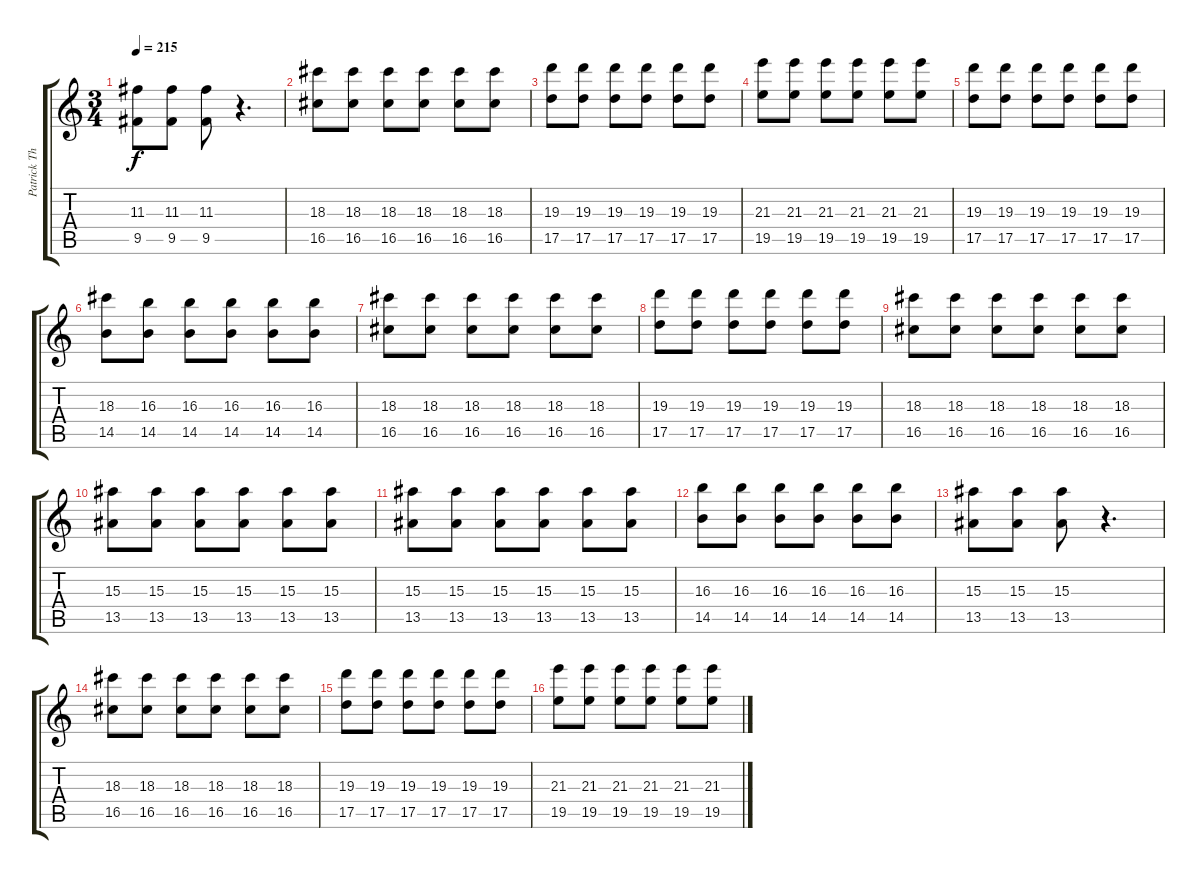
\track ("Patrick Thompson - Lead Guitar" "Patrick Th") {instrument distortionguitar}
\staff {score tabs}
\tuning (E4 B3 G3 D3 A2 D2) {hide}
\ts (3 4)
\tempo 215
\clef g2
\ks c
(11.3 9.5).8{dy f} (11.3 9.5).8 (11.3 9.5).8 r.4{d} |
(18.3 16.5).8 (18.3 16.5).8 (18.3 16.5).8 (18.3 16.5).8 (18.3 16.5).8 (18.3 16.5).8 |
(19.3 17.5).8 (19.3 17.5).8 (19.3 17.5).8 (19.3 17.5).8 (19.3 17.5).8 (19.3 17.5).8 |
(21.3 19.5).8 (21.3 19.5).8 (21.3 19.5).8 (21.3 19.5).8 (21.3 19.5).8 (21.3 19.5).8 |
(19.3 17.5).8 (19.3 17.5).8 (19.3 17.5).8 (19.3 17.5).8 (19.3 17.5).8 (19.3 17.5).8 |
(18.3 14.5).8 (16.3 14.5).8 (16.3 14.5).8 (16.3 14.5).8 (16.3 14.5).8 (16.3 14.5).8 |
(18.3 16.5).8 (18.3 16.5).8 (18.3 16.5).8 (18.3 16.5).8 (18.3 16.5).8 (18.3 16.5).8 |
(19.3 17.5).8 (19.3 17.5).8 (19.3 17.5).8 (19.3 17.5).8 (19.3 17.5).8 (19.3 17.5).8 |
(18.3 16.5).8 (18.3 16.5).8 (18.3 16.5).8 (18.3 16.5).8 (18.3 16.5).8 (18.3 16.5).8 |
(15.3 13.5).8 (15.3 13.5).8 (15.3 13.5).8 (15.3 13.5).8 (15.3 13.5).8 (15.3 13.5).8 |
(15.3 13.5).8 (15.3 13.5).8 (15.3 13.5).8 (15.3 13.5).8 (15.3 13.5).8 (15.3 13.5).8 |
(16.3 14.5).8 (16.3 14.5).8 (16.3 14.5).8 (16.3 14.5).8 (16.3 14.5).8 (16.3 14.5).8 |
(15.3 13.5).8 (15.3 13.5).8 (15.3 13.5).8 r.4{d} |
(18.3 16.5).8 (18.3 16.5).8 (18.3 16.5).8 (18.3 16.5).8 (18.3 16.5).8 (18.3 16.5).8 |
(19.3 17.5).8 (19.3 17.5).8 (19.3 17.5).8 (19.3 17.5).8 (19.3 17.5).8 (19.3 17.5).8 |
(21.3 19.5).8 (21.3 19.5).8 (21.3 19.5).8 (21.3 19.5).8 (21.3 19.5).8 (21.3 19.5).8
